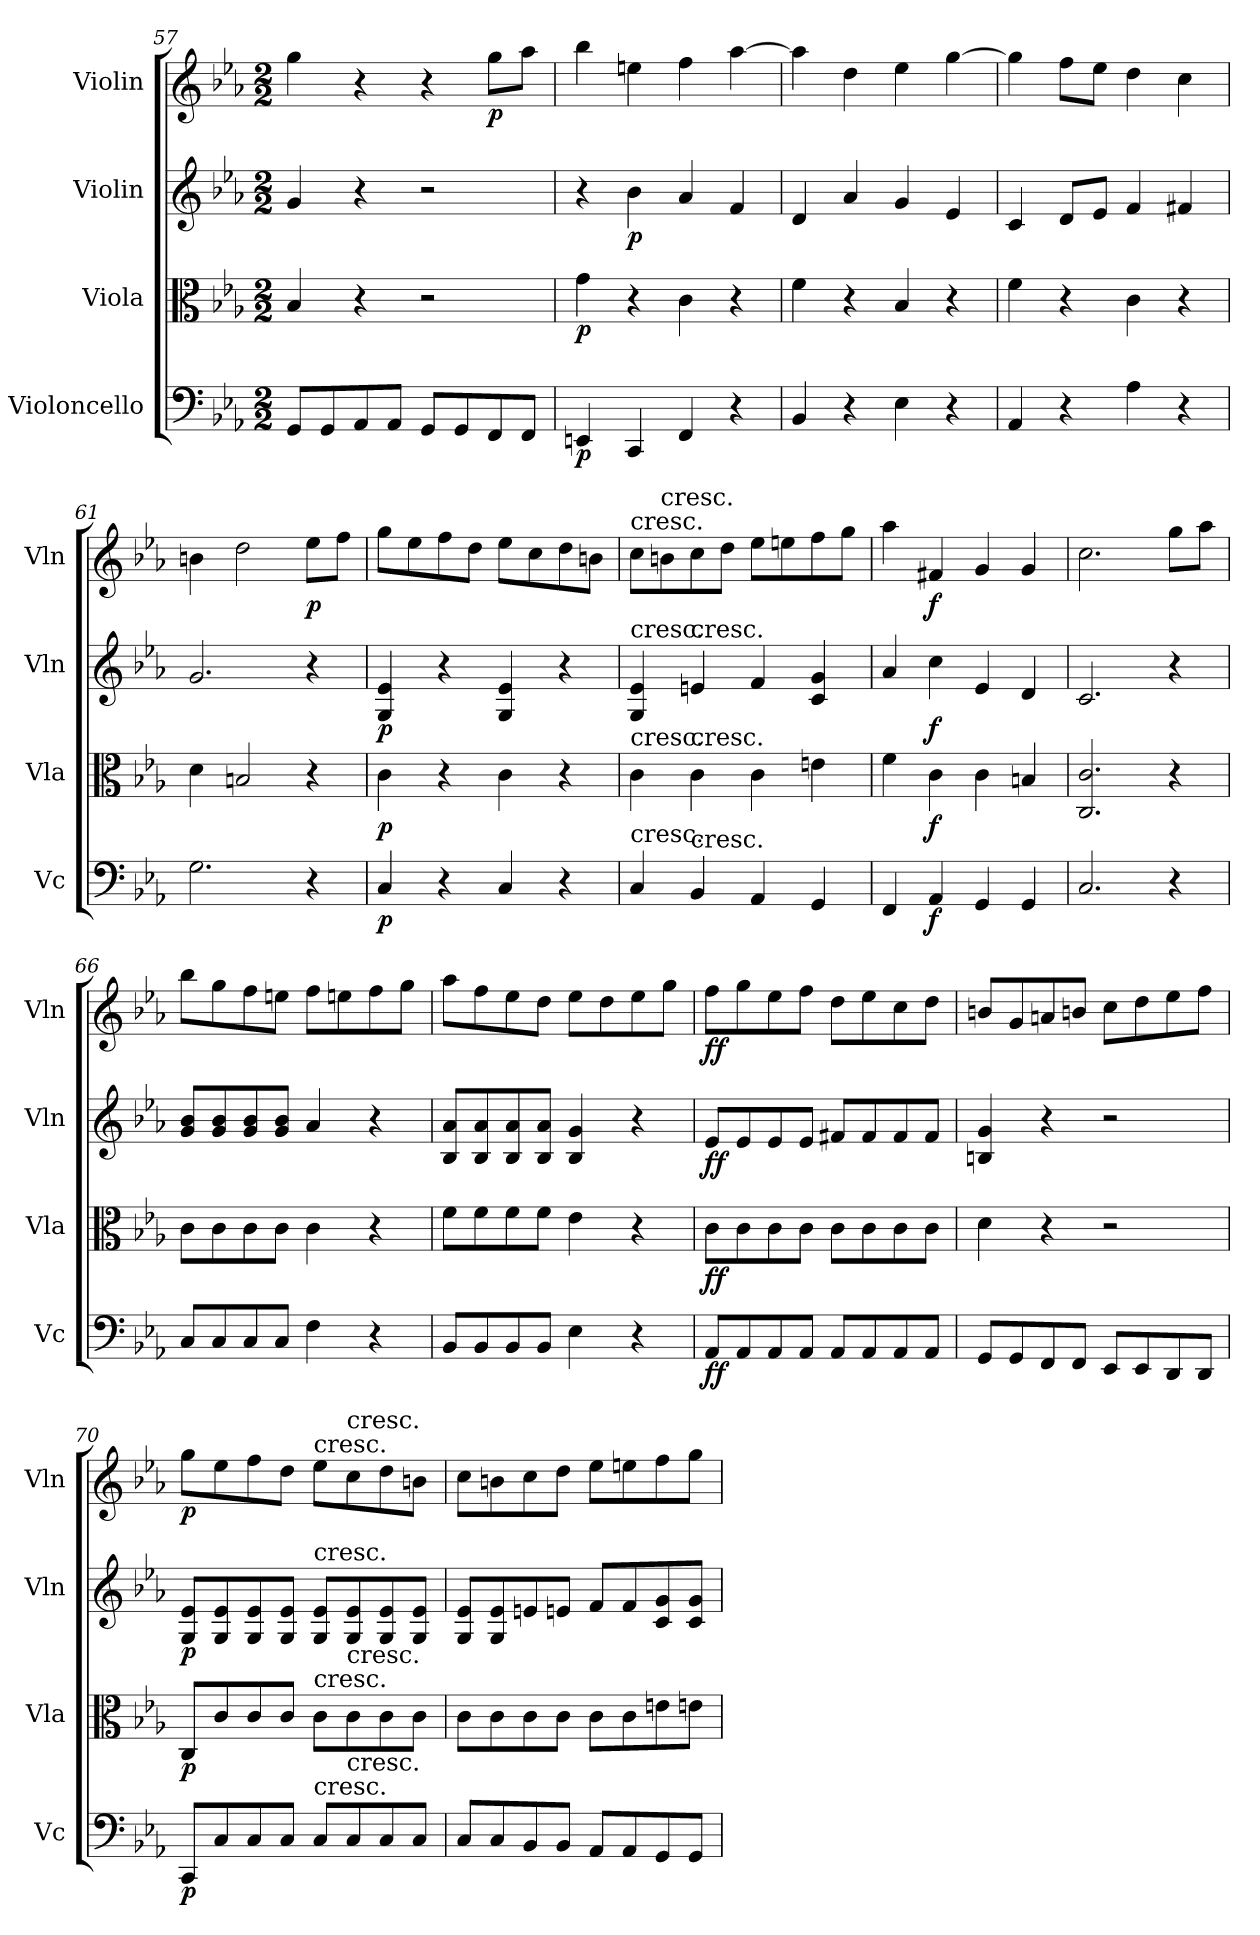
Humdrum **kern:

**kern	**dynam	**kern	**dynam	**kern	**dynam	**kern	**dynam
*part4	*part4	*part3	*part3	*part2	*part2	*part1	*part1
*staff4	*staff4	*staff3	*staff3	*staff2	*staff2	*staff1	*staff1
*I"Violoncello	*	*I"Viola	*	*I"Violin	*	*I"Violin	*
*I'Vc	*	*I'Vla	*	*I'Vln	*	*I'Vln	*
*clefF4	*	*clefC3	*	*clefG2	*	*clefG2	*
*k[b-e-a-]	*	*k[b-e-a-]	*	*k[b-e-a-]	*	*k[b-e-a-]	*
*c:	*	*c:	*	*c:	*	*c:	*
*M2/2	*	*M2/2	*	*M2/2	*	*M2/2	*
=57	=57	=57	=57	=57	=57	=57	=57
8GG/L	.	4B-/	.	4g/	.	4gg\	.
8GG/	.	.	.	.	.	.	.
8AA-/	.	4r	.	4r	.	4r	.
8AA-/J	.	.	.	.	.	.	.
8GG/L	.	2r	.	2r	.	4r	.
8GG/	.	.	.	.	.	.	.
8FF/	.	.	.	.	.	8gg\L	p
8FF/J	.	.	.	.	.	8aa-\J	.
=58	=58	=58	=58	=58	=58	=58	=58
4EEn/	p	4g\	p	4r	.	4bb-\	.
4CC/	.	4r	.	4b-\	p	4een\	.
4FF/	.	4c\	.	4a-/	.	4ff\	.
4r	.	4r	.	4f/	.	[4aa-\	.
=59	=59	=59	=59	=59	=59	=59	=59
4BB-/	.	4f\	.	4d/	.	4aa-\]	.
4r	.	4r	.	4a-/	.	4dd\	.
4E-\	.	4B-/	.	4g/	.	4ee-\	.
4r	.	4r	.	4e-/	.	[4gg\	.
=60	=60	=60	=60	=60	=60	=60	=60
4AA-/	.	4f\	.	4c/	.	4gg\]	.
4r	.	4r	.	8d/L	.	8ff\L	.
.	.	.	.	8e-/J	.	8ee-\J	.
4A-\	.	4c\	.	4f/	.	4dd\	.
4r	.	4r	.	4f#X/	.	4cc\	.
=61	=61	=61	=61	=61	=61	=61	=61
2.G\	.	4d\	.	2.g/	.	4bn\	.
.	.	2Bn/	.	.	.	2dd\	.
4r	.	4r	.	4r	.	8ee-\L	p
.	.	.	.	.	.	8ff\J	.
=62	=62	=62	=62	=62	=62	=62	=62
4C/	p	4c\	p	4G/ 4e-/	p	8gg\L	.
.	.	.	.	.	.	8ee-\	.
4r	.	4r	.	4r	.	8ff\	.
.	.	.	.	.	.	8dd\J	.
4C/	.	4c\	.	4G/ 4e-/	.	8ee-\L	.
.	.	.	.	.	.	8cc\	.
4r	.	4r	.	4r	.	8dd\	.
.	.	.	.	.	.	8bn\J	.
=63	=63	=63	=63	=63	=63	=63	=63
!	!	!	!	!	!	!LO:TX:t=cresc.	!
!	!	!	!	!LO:TX:t=cresc.	!	!	!
!	!	!LO:TX:t=cresc.	!	!	!	!	!
!LO:TX:t=cresc.	!	!	!	!	!	!	!
4C/	.	4c\	.	4G/ 4e-/	.	8cc\L	.
!	!	!	!	!	!	!LO:TX:t=cresc.	!
.	.	.	.	.	.	8bn\	.
!	!	!	!	!LO:TX:t=cresc.	!	!	!
!	!	!LO:TX:t=cresc.	!	!	!	!	!
!LO:TX:t=cresc.	!	!	!	!	!	!	!
4BB-/	.	4c\	.	4en/	.	8cc\	.
.	.	.	.	.	.	8dd\J	.
4AA-/	.	4c\	.	4f/	.	8ee-\L	.
.	.	.	.	.	.	8een\	.
4GG/	.	4en\	.	4c/ 4g/	.	8ff\	.
.	.	.	.	.	.	8gg\J	.
=64	=64	=64	=64	=64	=64	=64	=64
4FF/	.	4f\	.	4a-/	.	4aa-\	.
4AA-/	f	4c\	f	4cc\	f	4f#X/	f
4GG/	.	4c\	.	4e-/	.	4g/	.
4GG/	.	4Bn/	.	4d/	.	4g/	.
=65	=65	=65	=65	=65	=65	=65	=65
2.C/	.	2.C/ 2.c/	.	2.c/	.	2.cc\	.
4r	.	4r	.	4r	.	8gg\L	.
.	.	.	.	.	.	8aa-\J	.
=66	=66	=66	=66	=66	=66	=66	=66
8C/L	.	8c\L	.	8g/ 8b-/L	.	8bb-\L	.
8C/	.	8c\	.	8g/ 8b-/	.	8gg\	.
8C/	.	8c\	.	8g/ 8b-/	.	8ff\	.
8C/J	.	8c\J	.	8g/ 8b-/J	.	8een\J	.
4F\	.	4c\	.	4a-/	.	8ff\L	.
.	.	.	.	.	.	8een\	.
4r	.	4r	.	4r	.	8ff\	.
.	.	.	.	.	.	8gg\J	.
=67	=67	=67	=67	=67	=67	=67	=67
8BB-/L	.	8f\L	.	8B-/ 8a-/L	.	8aa-\L	.
8BB-/	.	8f\	.	8B-/ 8a-/	.	8ff\	.
8BB-/	.	8f\	.	8B-/ 8a-/	.	8ee-\	.
8BB-/J	.	8f\J	.	8B-/ 8a-/J	.	8dd\J	.
4E-\	.	4e-\	.	4B-/ 4g/	.	8ee-\L	.
.	.	.	.	.	.	8dd\	.
4r	.	4r	.	4r	.	8ee-\	.
.	.	.	.	.	.	8gg\J	.
=68	=68	=68	=68	=68	=68	=68	=68
8AA-/L	ff	8c\L	ff	8e-/L	ff	8ff\L	ff
8AA-/	.	8c\	.	8e-/	.	8gg\	.
8AA-/	.	8c\	.	8e-/	.	8ee-\	.
8AA-/J	.	8c\J	.	8e-/J	.	8ff\J	.
8AA-/L	.	8c\L	.	8f#X/L	.	8dd\L	.
8AA-/	.	8c\	.	8f#/	.	8ee-\	.
8AA-/	.	8c\	.	8f#/	.	8cc\	.
8AA-/J	.	8c\J	.	8f#/J	.	8dd\J	.
=69	=69	=69	=69	=69	=69	=69	=69
8GG/L	.	4d\	.	4Bn/ 4g/	.	8bn/L	.
8GG/	.	.	.	.	.	8g/	.
8FF/	.	4r	.	4r	.	8an/	.
8FF/J	.	.	.	.	.	8bn/J	.
8EE-/L	.	2r	.	2r	.	8cc\L	.
8EE-/	.	.	.	.	.	8dd\	.
8DD/	.	.	.	.	.	8ee-\	.
8DD/J	.	.	.	.	.	8ff\J	.
=70	=70	=70	=70	=70	=70	=70	=70
8CC/L	p	8C/L	p	8G/ 8e-/L	p	8gg\L	p
8C/	.	8c/	.	8G/ 8e-/	.	8ee-\	.
8C/	.	8c/	.	8G/ 8e-/	.	8ff\	.
8C/J	.	8c/J	.	8G/ 8e-/J	.	8dd\J	.
!	!	!	!	!	!	!LO:TX:t=cresc.	!
!	!	!	!	!LO:TX:t=cresc.	!	!	!
!	!	!LO:TX:t=cresc.	!	!	!	!	!
!LO:TX:t=cresc.	!	!	!	!	!	!	!
8C/L	.	8c\L	.	8G/ 8e-/L	.	8ee-\L	.
!	!	!	!	!	!	!LO:TX:t=cresc.	!
!	!	!LO:TX:t=cresc.	!	!	!	!	!
!LO:TX:t=cresc.	!	!	!	!	!	!	!
8C/	.	8c\	.	8G/ 8e-/	.	8cc\	.
8C/	.	8c\	.	8G/ 8e-/	.	8dd\	.
8C/J	.	8c\J	.	8G/ 8e-/J	.	8bn\J	.
=71	=71	=71	=71	=71	=71	=71	=71
8C/L	.	8c\L	.	8G/ 8e-/L	.	8cc\L	.
8C/	.	8c\	.	8G/ 8e-/	.	8bn\	.
8BB-/	.	8c\	.	8en/	.	8cc\	.
8BB-/J	.	8c\J	.	8en/J	.	8dd\J	.
8AA-/L	.	8c\L	.	8f/L	.	8ee-\L	.
8AA-/	.	8c\	.	8f/	.	8een\	.
8GG/	.	8en\	.	8c/ 8g/	.	8ff\	.
8GG/J	.	8en\J	.	8c/ 8g/J	.	8gg\J	.
=	=	=	=	=	=	=	=
*-	*-	*-	*-	*-	*-	*-	*-
